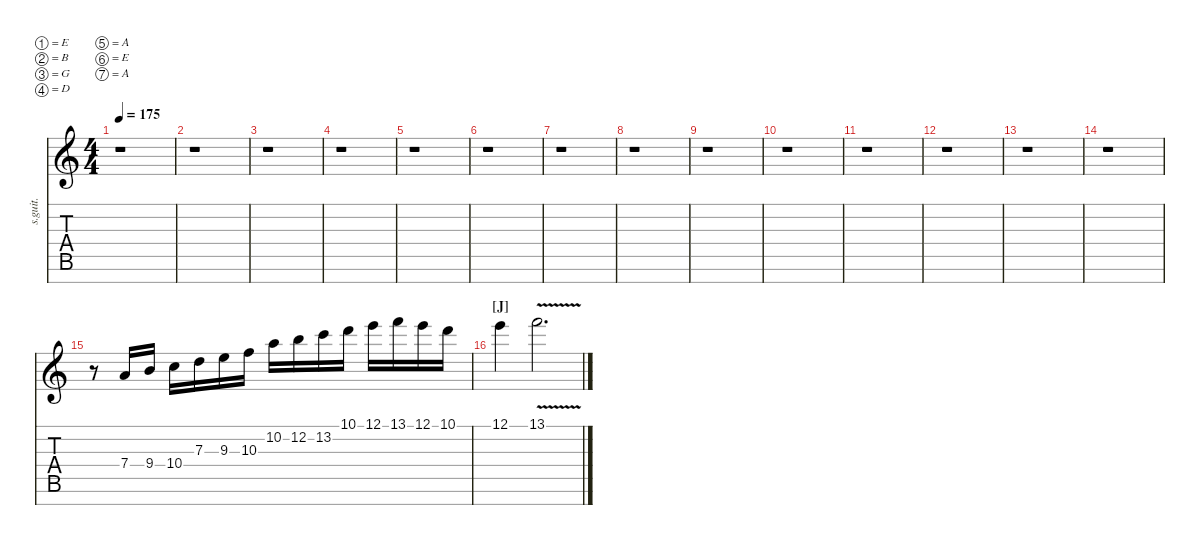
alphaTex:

\defaultSystemsLayout 4
\hideDynamics
\bracketExtendMode nobrackets
\track ("Lead Guitar 1" "s.guit.") {instrument distortionguitar}
\staff {score tabs}
\tuning (E4 B3 G3 D3 A2 E2 A1)
\ts (4 4)
\tempo 175
\clef g2
\ks c
r.1{dy ff} |
r.1 |
r.1 |
r.1 |
r.1 |
r.1 |
r.1 |
r.1 |
r.1 |
r.1 |
r.1 |
r.1 |
r.1 |
r.1 |
r.8 7.4.16 9.4.16 10.4.16 7.3.16 9.3.16 10.3.16 10.2.16 12.2.16 13.2.16 10.1.16 12.1.16 13.1.16 12.1.16 10.1.16 |
\section ("J" "")
12.1.4 13.1{v}.2{d}
